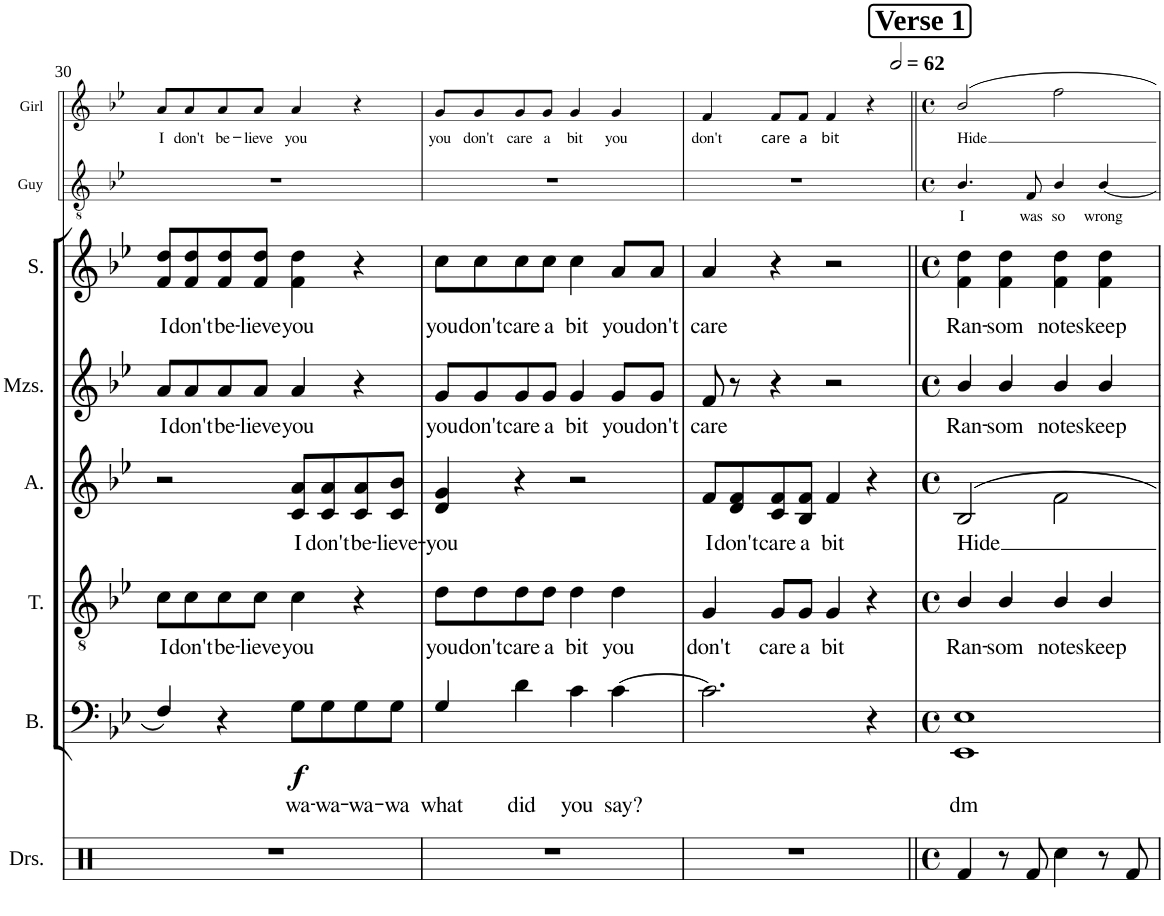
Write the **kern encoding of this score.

**kern	**kern	**text	**dynam	**kern	**text	**kern	**text	**kern	**text	**kern	**text	**kern	**text	**kern	**text
*part8	*part7	*part7	*part7	*part6	*part6	*part5	*part5	*part4	*part4	*part3	*part3	*part2	*part2	*part1	*part1
*staff8	*staff7	*staff7	*staff7	*staff6	*staff6	*staff5	*staff5	*staff4	*staff4	*staff3	*staff3	*staff2	*staff2	*staff1	*staff1
*I"Drumset	*I"Bass	*	*	*I"Tenor	*	*I"Alto	*	*I"Mezzo-soprano	*	*I"Soprano	*	*I"Guy	*	*I"Girl	*
*I'Drs.	*I'B.	*	*	*I'T.	*	*I'A.	*	*I'Mzs.	*	*I'S.	*	*I'Guy	*	*I'Girl	*
!!LO:PB:g=z
*clefX	*clefF4	*	*	*clefGv2	*	*clefG2	*	*clefG2	*	*clefG2	*	*clefGv2	*	*clefG2	*
*k[]	*k[b-e-]	*	*	*k[b-e-]	*	*k[b-e-]	*	*k[b-e-]	*	*k[b-e-]	*	*k[b-e-]	*	*k[b-e-]	*
*M2/2	*M2/2	*	*	*M2/2	*	*M2/2	*	*M2/2	*	*M2/2	*	*M2/2	*	*M2/2	*
*met(c|)	*met(c|)	*	*	*met(c|)	*	*met(c|)	*	*met(c|)	*	*met(c|)	*	*met(c|)	*	*met(c|)	*
=30	=30	=30	=30	=30	=30	=30	=30	=30	=30	=30	=30	=30	=30	=30	=30
!	!	!	!	!	!LO:LY:b	!	!	!	!LO:LY:b	!	!LO:LY:b	!	!	!	!LO:LY:b
1r	4F/	.	.	8c\L	I	2r	.	8a/L	I	8f/ 8dd/L	I	1r	.	8a/L	I
!	!	!	!	!	!LO:LY:b	!	!	!	!LO:LY:b	!	!LO:LY:b	!	!	!	!LO:LY:b
.	.	.	.	8c\	don't	.	.	8a/	don't	8f/ 8dd/	don't	.	.	8a/	don't
!	!	!	!	!	!LO:LY:b	!	!	!	!LO:LY:b	!	!LO:LY:b	!	!	!	!LO:LY:b
.	4r	.	.	8c\	be-	.	.	8a/	be-	8f/ 8dd/	be-	.	.	8a/	be-
!	!	!	!	!	!LO:LY:b	!	!	!	!LO:LY:b	!	!LO:LY:b	!	!	!	!LO:LY:b
.	.	.	.	8c\J	-lieve	.	.	8a/J	-lieve	8f/ 8dd/J	-lieve	.	.	8a/J	-lieve
!	!	!LO:LY:b	!LO:DY:b	!	!LO:LY:b	!	!LO:LY:b	!	!LO:LY:b	!	!LO:LY:b	!	!	!	!LO:LY:b
.	8G\L	wa-	f	4c\	you	8c/ 8a/L	I	4a/	you	4f\ 4dd\	you	.	.	4a/	you
!	!	!LO:LY:b	!	!	!	!	!LO:LY:b	!	!	!	!	!	!	!	!
.	8G\	-wa-	.	.	.	8c/ 8a/	don't	.	.	.	.	.	.	.	.
!	!	!LO:LY:b	!	!	!	!	!LO:LY:b	!	!	!	!	!	!	!	!
.	8G\	-wa-	.	4r	.	8c/ 8a/	be-	4r	.	4r	.	.	.	4r	.
!	!	!LO:LY:b	!	!	!	!	!LO:LY:b	!	!	!	!	!	!	!	!
.	8G\J	-wa	.	.	.	8c/ 8b-/J	-lieve-	.	.	.	.	.	.	.	.
=31	=31	=31	=31	=31	=31	=31	=31	=31	=31	=31	=31	=31	=31	=31	=31
!	!	!LO:LY:b	!	!	!LO:LY:b	!	!LO:LY:b	!	!LO:LY:b	!	!LO:LY:b	!	!	!	!LO:LY:b
1r	4G/	what	.	8d\L	you	4d/ 4g/	-you	8g/L	you	8cc\L	you	1r	.	8g/L	you
!	!	!	!	!	!LO:LY:b	!	!	!	!LO:LY:b	!	!LO:LY:b	!	!	!	!LO:LY:b
.	.	.	.	8d\	don't	.	.	8g/	don't	8cc\	don't	.	.	8g/	don't
!	!	!LO:LY:b	!	!	!LO:LY:b	!	!	!	!LO:LY:b	!	!LO:LY:b	!	!	!	!LO:LY:b
.	4d\	did	.	8d\	care	4r	.	8g/	care	8cc\	care	.	.	8g/	care
!	!	!	!	!	!LO:LY:b	!	!	!	!LO:LY:b	!	!LO:LY:b	!	!	!	!LO:LY:b
.	.	.	.	8d\J	a	.	.	8g/J	a	8cc\J	a	.	.	8g/J	a
!	!	!LO:LY:b	!	!	!LO:LY:b	!	!	!	!LO:LY:b	!	!LO:LY:b	!	!	!	!LO:LY:b
.	4c\	you	.	4d\	bit	2r	.	4g/	bit	4cc\	bit	.	.	4g/	bit
!	!	!LO:LY:b	!	!	!LO:LY:b	!	!	!	!LO:LY:b	!	!LO:LY:b	!	!	!	!LO:LY:b
.	[4c\	say?	.	4d\	you	.	.	8g/L	you	8a/L	you	.	.	4g/	you
!	!	!	!	!	!	!	!	!	!LO:LY:b	!	!LO:LY:b	!	!	!	!
.	.	.	.	.	.	.	.	8g/J	don't	8a/J	don't	.	.	.	.
=32	=32	=32	=32	=32	=32	=32	=32	=32	=32	=32	=32	=32	=32	=32	=32
!	!	!	!	!	!LO:LY:b	!	!LO:LY:b	!	!LO:LY:b	!	!LO:LY:b	!	!	!	!LO:LY:b
1r	2.c\]	.	.	4G/	don't	8f/L	I	8f/	care	4a/	care	1r	.	4f/	don't
!	!	!	!	!	!	!	!LO:LY:b	!	!	!	!	!	!	!	!
.	.	.	.	.	.	8d/ 8f/	don't	8r	.	.	.	.	.	.	.
!	!	!	!	!	!LO:LY:b	!	!LO:LY:b	!	!	!	!	!	!	!	!LO:LY:b
.	.	.	.	8G/L	care	8c/ 8f/	care	4r	.	4r	.	.	.	8f/L	care
!	!	!	!	!	!LO:LY:b	!	!LO:LY:b	!	!	!	!	!	!	!	!LO:LY:b
.	.	.	.	8G/J	a	8B-/ 8f/J	a	.	.	.	.	.	.	8f/J	a
!	!	!	!	!	!LO:LY:b	!	!LO:LY:b	!	!	!	!	!	!	!	!LO:LY:b
.	.	.	.	4G/	bit	4f/	bit	2r	.	2r	.	.	.	4f/	bit
.	4r	.	.	4r	.	4r	.	.	.	.	.	.	.	4r	.
=33||	=33||	=33||	=33||	=33||	=33||	=33||	=33||	=33||	=33||	=33||	=33||	=33||	=33||	=33||	=33||
!!LO:REH:place=s1:a:B:cj:fs=14:t=Verse 1
*M4/4	*M4/4	*	*	*M4/4	*	*M4/4	*	*M4/4	*	*M4/4	*	*M4/4	*	*M4/4	*
*met(c)	*met(c)	*	*	*met(c)	*	*met(c)	*	*met(c)	*	*met(c)	*	*met(c)	*	*met(c)	*
*	*	*	*	*	*	*	*	*	*	*	*	*	*	*MM124	*
!	!	!LO:LY:b	!	!	!LO:LY:b	!	!LO:LY:b	!	!LO:LY:b	!	!LO:LY:b	!	!LO:LY:b	!	!LO:LY:b
4Rf/	1EE- 1E-	dm	.	4B-/	Ran-	2B-/	Hide	4b-/	Ran-	4f\ 4dd\	Ran-	4.B-/	I	2b-/	Hide
!	!	!	!	!	!LO:LY:b	!	!	!	!LO:LY:b	!	!LO:LY:b	!	!	!	!
8r	.	.	.	4B-/	-som	.	.	4b-/	-som	4f\ 4dd\	-som	.	.	.	.
!	!	!	!	!	!	!	!	!	!	!	!	!	!LO:LY:b	!	!
8Rf/	.	.	.	.	.	.	.	.	.	.	.	8F/	was	.	.
!	!	!	!	!	!LO:LY:b	!	!	!	!LO:LY:b	!	!LO:LY:b	!	!LO:LY:b	!	!
4Rcc\	.	.	.	4B-/	notes	2f\	.	4b-/	notes	4f\ 4dd\	notes	4B-/	so	2ff\	.
!	!	!	!	!	!LO:LY:b	!	!	!	!LO:LY:b	!	!LO:LY:b	!	!LO:LY:b	!	!
8r	.	.	.	4B-/	keep	.	.	4b-/	keep	4f\ 4dd\	keep	[4B-/	wrong	.	.
8Rf/	.	.	.	.	.	.	.	.	.	.	.	.	.	.	.
=	=	=	=	=	=	=	=	=	=	=	=	=	=	=	=
*-	*-	*-	*-	*-	*-	*-	*-	*-	*-	*-	*-	*-	*-	*-	*-
